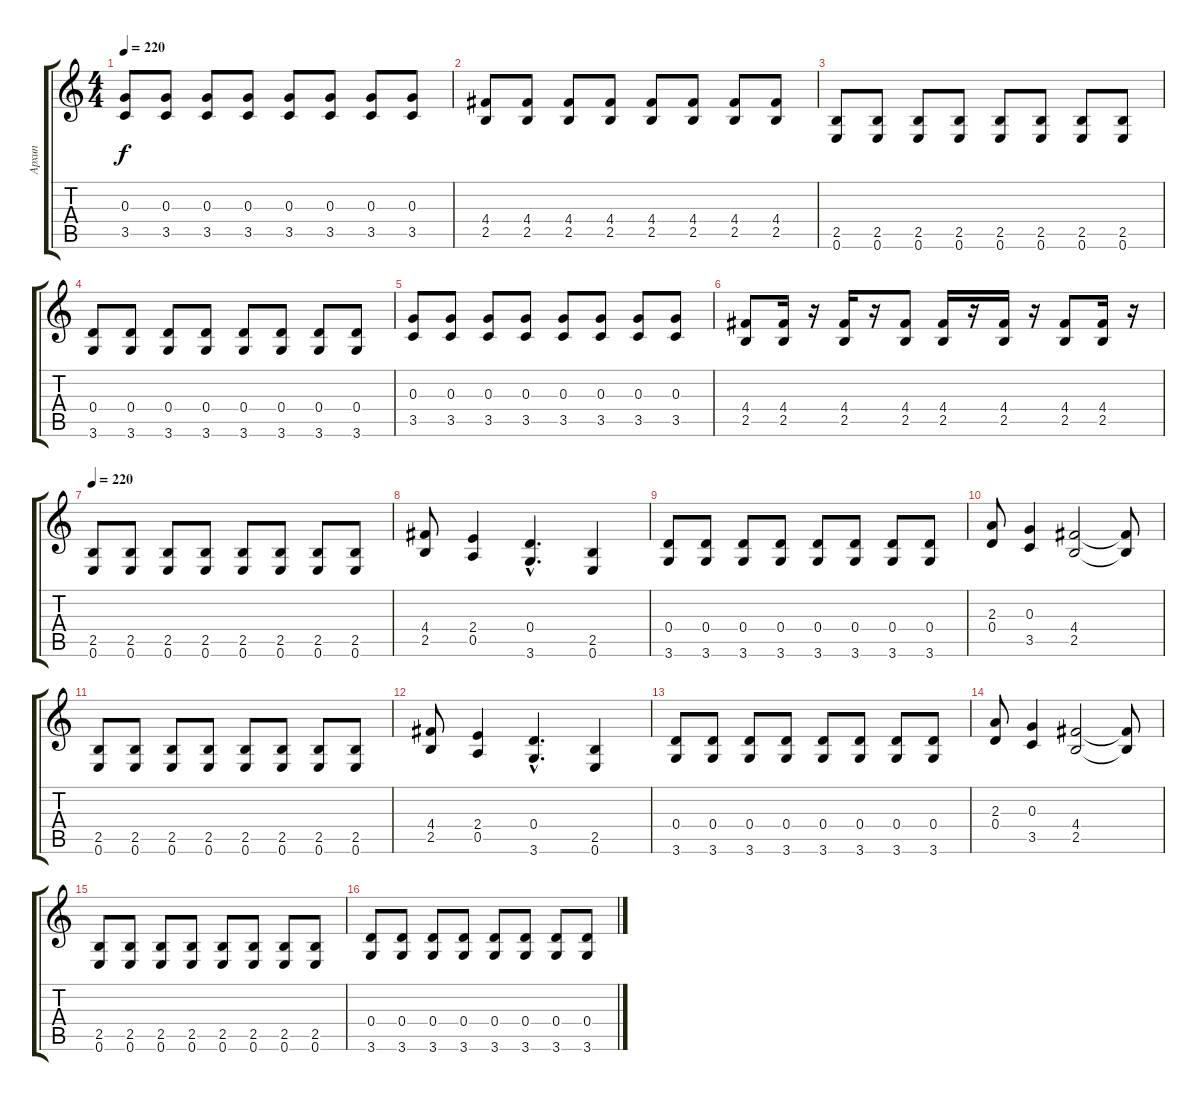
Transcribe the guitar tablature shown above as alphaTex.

\track ("Архип" "Архип") {instrument distortionguitar}
\staff {score tabs}
\tuning (E4 B3 G3 D3 A2 E2) {hide}
\ts (4 4)
\tempo 220
\clef g2
\ks c
(0.3 3.5).8{dy f} (0.3 3.5).8 (0.3 3.5).8 (0.3 3.5).8 (0.3 3.5).8 (0.3 3.5).8 (0.3 3.5).8 (0.3 3.5).8 |
(4.4 2.5).8 (4.4 2.5).8 (4.4 2.5).8 (4.4 2.5).8 (4.4 2.5).8 (4.4 2.5).8 (4.4 2.5).8 (4.4 2.5).8 |
(2.5 0.6).8 (2.5 0.6).8 (2.5 0.6).8 (2.5 0.6).8 (2.5 0.6).8 (2.5 0.6).8 (2.5 0.6).8 (2.5 0.6).8 |
(0.4 3.6).8 (0.4 3.6).8 (0.4 3.6).8 (0.4 3.6).8 (0.4 3.6).8 (0.4 3.6).8 (0.4 3.6).8 (0.4 3.6).8 |
(0.3 3.5).8 (0.3 3.5).8 (0.3 3.5).8 (0.3 3.5).8 (0.3 3.5).8 (0.3 3.5).8 (0.3 3.5).8 (0.3 3.5).8 |
(4.4 2.5).8 (4.4 2.5).16 r.16 (4.4 2.5).16 r.16 (4.4 2.5).8 (4.4 2.5).16 r.16 (4.4 2.5).16 r.16 (4.4 2.5).8 (4.4 2.5).16 r.16 |
\tempo 220
(2.5 0.6).8 (2.5 0.6).8 (2.5 0.6).8 (2.5 0.6).8 (2.5 0.6).8 (2.5 0.6).8 (2.5 0.6).8 (2.5 0.6).8 |
(4.4 2.5).8 (2.4 0.5).4 (0.4{hac} 3.6{hac}).4{d} (2.5 0.6).4 |
(0.4 3.6).8 (0.4 3.6).8 (0.4 3.6).8 (0.4 3.6).8 (0.4 3.6).8 (0.4 3.6).8 (0.4 3.6).8 (0.4 3.6).8 |
(2.3 0.4).8 (0.3 3.5).4 (4.4 2.5).2 (4.4{t} 2.5{t}).8 |
(2.5 0.6).8 (2.5 0.6).8 (2.5 0.6).8 (2.5 0.6).8 (2.5 0.6).8 (2.5 0.6).8 (2.5 0.6).8 (2.5 0.6).8 |
(4.4 2.5).8 (2.4 0.5).4 (0.4{hac} 3.6{hac}).4{d} (2.5 0.6).4 |
(0.4 3.6).8 (0.4 3.6).8 (0.4 3.6).8 (0.4 3.6).8 (0.4 3.6).8 (0.4 3.6).8 (0.4 3.6).8 (0.4 3.6).8 |
(2.3 0.4).8 (0.3 3.5).4 (4.4 2.5).2 (4.4{t} 2.5{t}).8 |
(2.5 0.6).8 (2.5 0.6).8 (2.5 0.6).8 (2.5 0.6).8 (2.5 0.6).8 (2.5 0.6).8 (2.5 0.6).8 (2.5 0.6).8 |
(0.4 3.6).8 (0.4 3.6).8 (0.4 3.6).8 (0.4 3.6).8 (0.4 3.6).8 (0.4 3.6).8 (0.4 3.6).8 (0.4 3.6).8
